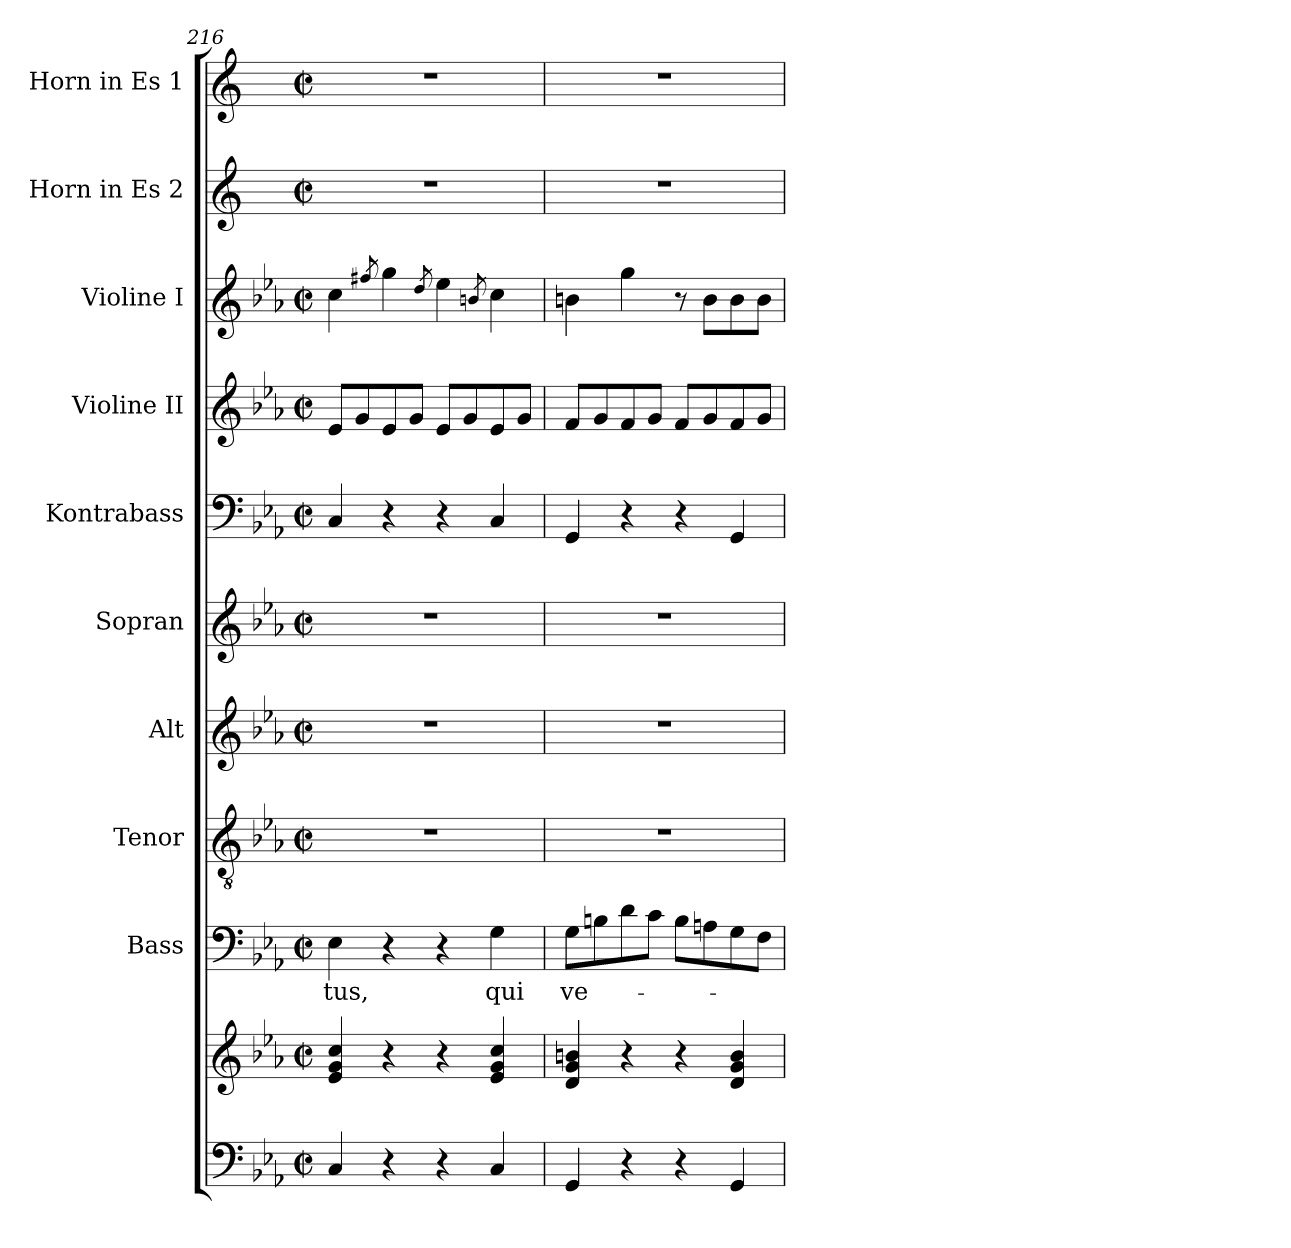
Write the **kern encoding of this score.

**kern	**kern	**kern	**text	**kern	**kern	**kern	**kern	**kern	**kern	**kern	**kern
*part10	*part10	*part9	*part9	*part8	*part7	*part6	*part5	*part4	*part3	*part2	*part1
*staff11	*staff10	*staff9	*staff9	*staff8	*staff7	*staff6	*staff5	*staff4	*staff3	*staff2	*staff1
*	*	*I"Bass	*	*I"Tenor	*I"Alt	*I"Sopran	*I"Kontrabass	*I"Violine II	*I"Violine I	*I"Horn in Es 2	*I"Horn in Es 1
*	*	*I'B.	*	*I'T.	*I'A.	*I'S.	*I'Kb.	*I'Vl. II	*I'Vl. I	*I'Hr. Es 2	*I'Hr. Es 1
*clefF4	*clefG2	*clefF4	*	*clefGv2	*clefG2	*clefG2	*clefF4	*clefG2	*clefG2	*clefG2	*clefG2
*	*	*	*	*	*	*	*ITrd7c12	*	*	*ITrd5c9	*ITrd5c9
*k[b-e-a-]	*k[b-e-a-]	*k[b-e-a-]	*	*k[b-e-a-]	*k[b-e-a-]	*k[b-e-a-]	*k[b-e-a-]	*k[b-e-a-]	*k[b-e-a-]	*k[b-e-a-]	*k[b-e-a-]
*E-:	*E-:	*E-:	*	*E-:	*E-:	*E-:	*E-:	*E-:	*E-:	*E-:	*E-:
*M2/2	*M2/2	*M2/2	*	*M2/2	*M2/2	*M2/2	*M2/2	*M2/2	*M2/2	*M2/2	*M2/2
*met(c|)	*met(c|)	*met(c|)	*	*met(c|)	*met(c|)	*met(c|)	*met(c|)	*met(c|)	*met(c|)	*met(c|)	*met(c|)
=216	=216	=216	=216	=216	=216	=216	=216	=216	=216	=216	=216
!	!	!	!LO:LY:b	!	!	!	!	!	!	!	!
4C/	4e-/ 4g/ 4cc/	4E-\	-tus,	1r	1r	1r	4CC/	8e-/L	4cc\	1r	1r
.	.	.	.	.	.	.	.	8g/	.	.	.
.	.	.	.	.	.	.	.	.	8qff#X/	.	.
4r	4r	4r	.	.	.	.	4r	8e-/	4gg\	.	.
.	.	.	.	.	.	.	.	8g/J	.	.	.
.	.	.	.	.	.	.	.	.	8qdd/	.	.
4r	4r	4r	.	.	.	.	4r	8e-/L	4ee-\	.	.
.	.	.	.	.	.	.	.	8g/	.	.	.
.	.	.	.	.	.	.	.	.	8qbn/	.	.
!	!	!	!LO:LY:b	!	!	!	!	!	!	!	!
4C/	4e-/ 4g/ 4cc/	4G\	qui	.	.	.	4CC/	8e-/	4cc\	.	.
.	.	.	.	.	.	.	.	8g/J	.	.	.
=217	=217	=217	=217	=217	=217	=217	=217	=217	=217	=217	=217
!	!	!	!LO:LY:b	!	!	!	!	!	!	!	!
4GG/	4d/ 4g/ 4bn/	8G\L	ve-	1r	1r	1r	4GGG/	8f/L	4bn\	1r	1r
.	.	8Bn\	.	.	.	.	.	8g/	.	.	.
4r	4r	8d\	.	.	.	.	4r	8f/	4gg\	.	.
.	.	8c\J	.	.	.	.	.	8g/J	.	.	.
4r	4r	8B\L	.	.	.	.	4r	8f/L	8r	.	.
.	.	8An\	.	.	.	.	.	8g/	8b\L	.	.
4GG/	4d/ 4g/ 4b/	8G\	.	.	.	.	4GGG/	8f/	8b\	.	.
.	.	8F\J	.	.	.	.	.	8g/J	8b\J	.	.
=	=	=	=	=	=	=	=	=	=	=	=
*-	*-	*-	*-	*-	*-	*-	*-	*-	*-	*-	*-
